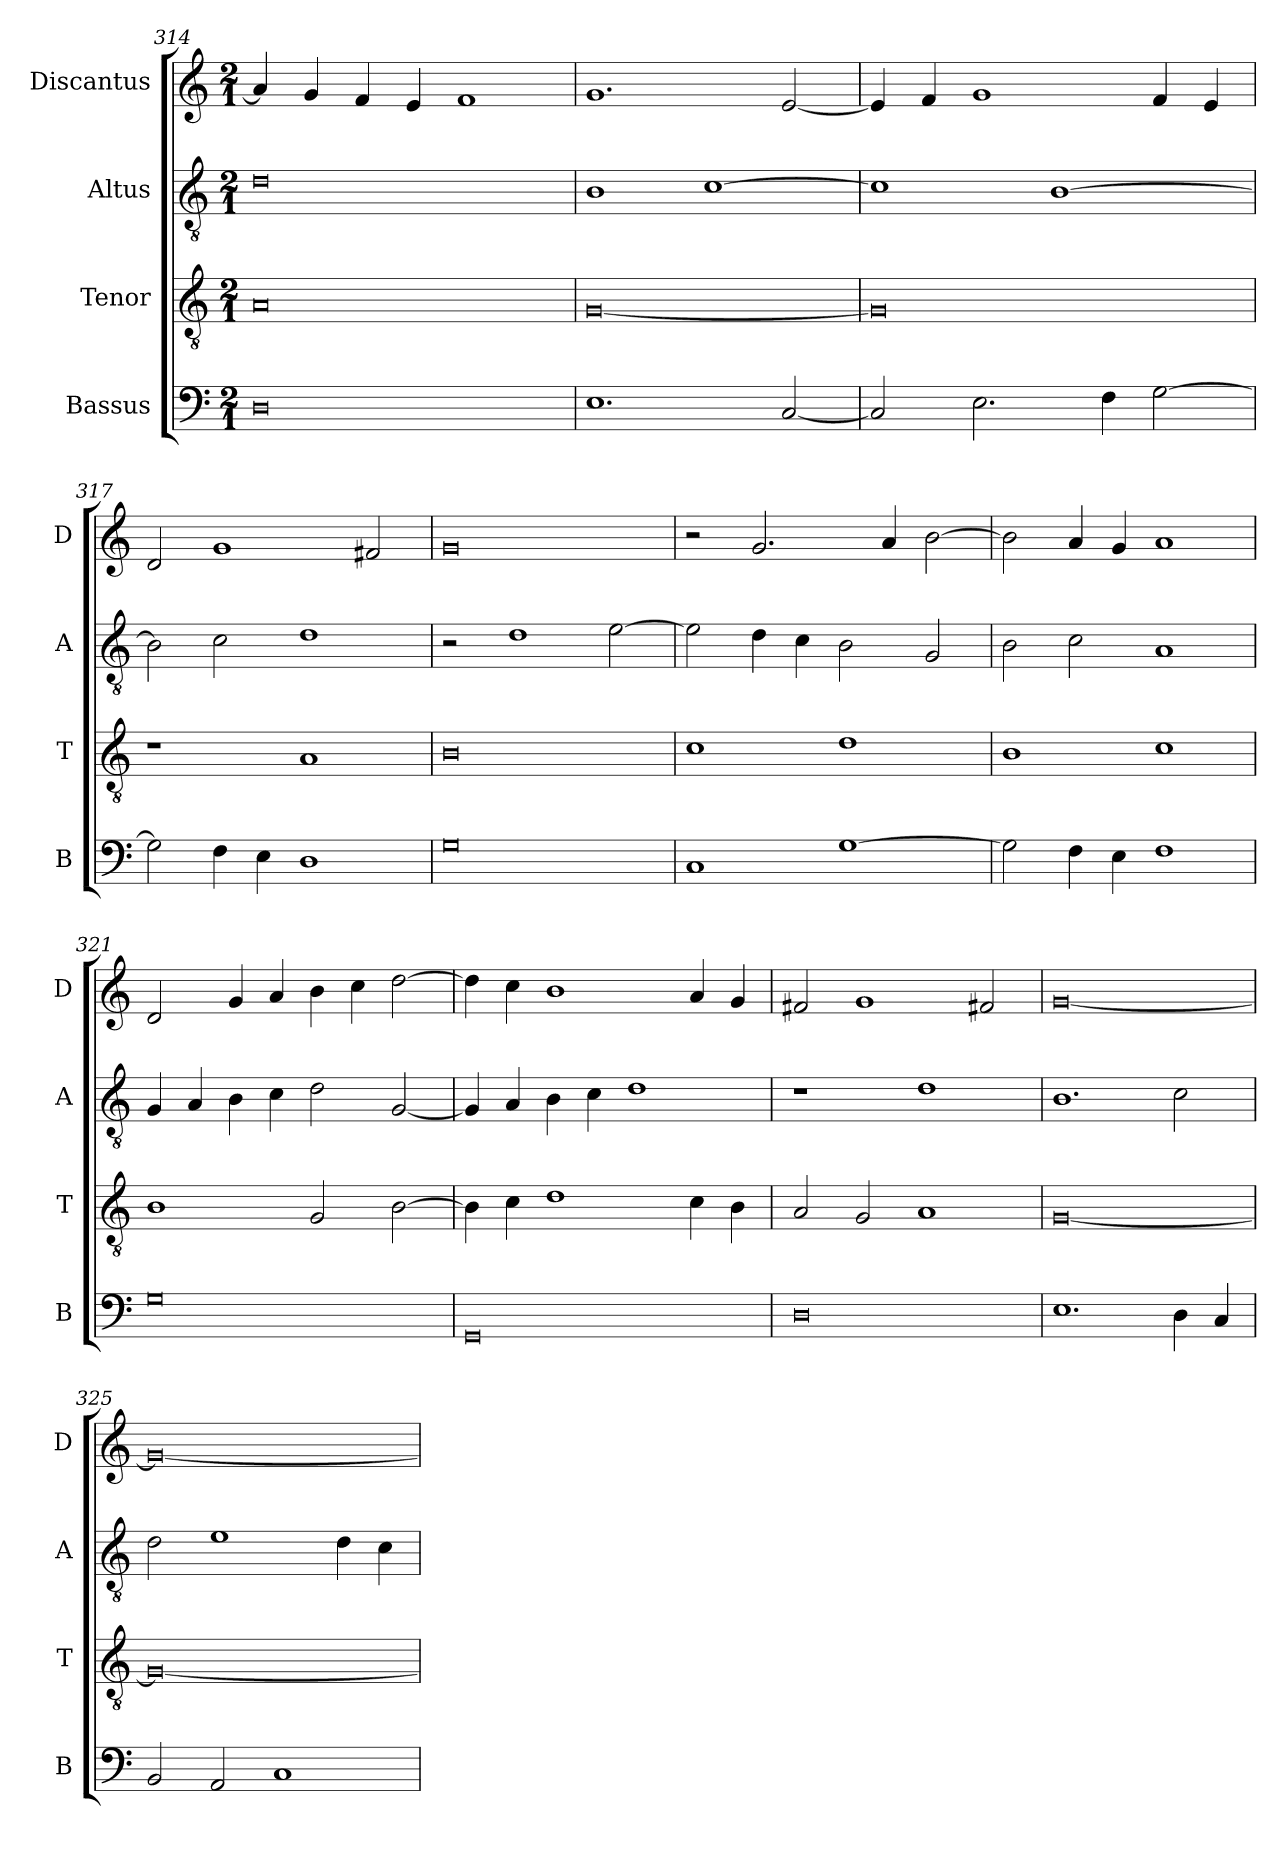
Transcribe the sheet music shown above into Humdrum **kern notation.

**kern	**kern	**kern	**kern
*part4	*part3	*part2	*part1
*staff4	*staff3	*staff2	*staff1
*I"Bassus	*I"Tenor	*I"Altus	*I"Discantus
*I'B	*I'T	*I'A	*I'D
*clefF4	*clefGv2	*clefGv2	*clefG2
*k[]	*k[]	*k[]	*k[]
*M2/1	*M2/1	*M2/1	*M2/1
=314	=314	=314	=314
0D	0A	0d	4a]
.	.	.	4g
.	.	.	4f
.	.	.	4e
.	.	.	1f
=315	=315	=315	=315
1.E	[0G	1B	1.g
.	.	[1c	.
[2C	.	.	[2e
=316	=316	=316	=316
2C]	0G]	1c]	4e]
.	.	.	4f
2.E	.	.	1g
.	.	[1B	.
4F	.	.	.
[2G	.	.	4f
.	.	.	4e
=317	=317	=317	=317
2G]	1r	2B]	2d
4F	.	2c	1g
4E	.	.	.
1D	1A	1d	.
.	.	.	2f#X
=318	=318	=318	=318
0G	0B	2r	0g
.	.	1d	.
.	.	[2e	.
=319	=319	=319	=319
1C	1c	2e]	2r
.	.	4d	2.g
.	.	4c	.
[1G	1d	2B	.
.	.	.	4a
.	.	2G	[2b
=320	=320	=320	=320
2G]	1B	2B	2b]
4F	.	2c	4a
4E	.	.	4g
1F	1c	1A	1a
=321	=321	=321	=321
0G	1B	4G	2d
.	.	4A	.
.	.	4B	4g
.	.	4c	4a
.	2G	2d	4b
.	.	.	4cc
.	[2B	[2G	[2dd
=322	=322	=322	=322
0GG	4B]	4G]	4dd]
.	4c	4A	4cc
.	1d	4B	1b
.	.	4c	.
.	.	1d	.
.	4c	.	4a
.	4B	.	4g
=323	=323	=323	=323
0D	2A	1r	2f#X
.	2G	.	1g
.	1A	1d	.
.	.	.	2f#X
=324	=324	=324	=324
1.E	[0G	1.B	[0g
4D	.	2c	.
4C	.	.	.
=325	=325	=325	=325
2BB	0G_	2d	0g_
2AA	.	1e	.
1C	.	.	.
.	.	4d	.
.	.	4c	.
=	=	=	=
*-	*-	*-	*-
